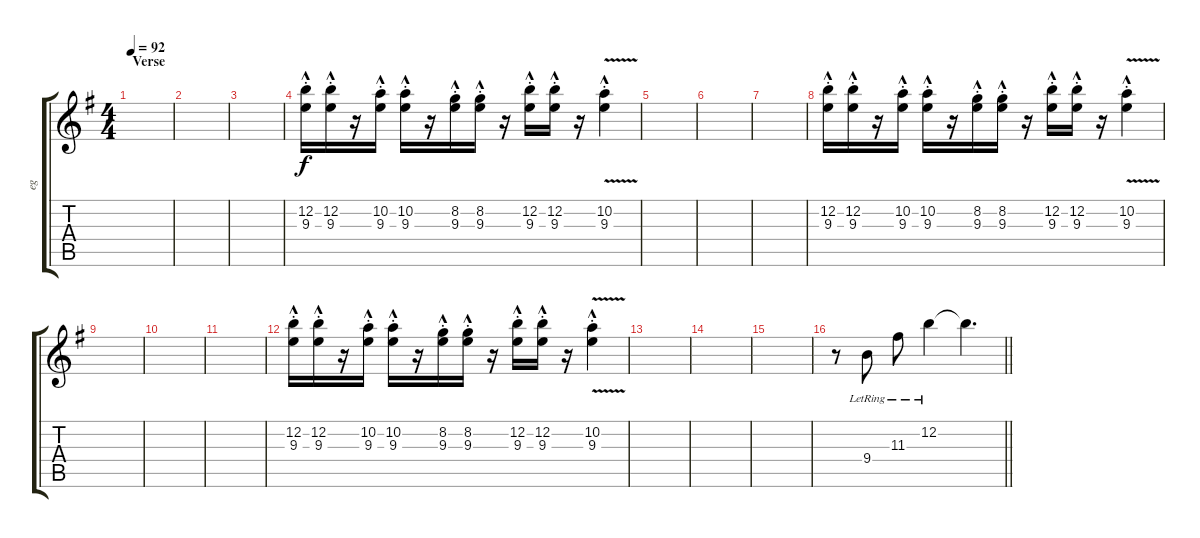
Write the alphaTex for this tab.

\track ("eg" "eg") {instrument overdrivenguitar}
\staff {score tabs}
\tuning (E4 B3 G3 D3 A2 E2) {hide}
\ts (4 4)
\section ("" "Verse ")
\tempo 92
\clef g2
\ks g
|
|
|
(12.2{hac st} 9.3{hac st}).16 (12.2{hac st} 9.3{hac st}).16 r.16 (10.2{hac st} 9.3{hac st}).16 (10.2{hac st} 9.3{hac st}).16 r.16 (8.2{hac st} 9.3{hac st}).16 (8.2{hac st} 9.3{hac st}).16 r.16 (12.2{hac st} 9.3{hac st}).16 (12.2{hac st} 9.3{hac st}).16 r.16 (10.2{v hac st} 9.3{v hac st}).4 |
|
|
|
(12.2{hac st} 9.3{hac st}).16 (12.2{hac st} 9.3{hac st}).16 r.16 (10.2{hac st} 9.3{hac st}).16 (10.2{hac st} 9.3{hac st}).16 r.16 (8.2{hac st} 9.3{hac st}).16 (8.2{hac st} 9.3{hac st}).16 r.16 (12.2{hac st} 9.3{hac st}).16 (12.2{hac st} 9.3{hac st}).16 r.16 (10.2{v hac st} 9.3{v hac st}).4 |
|
|
|
(12.2{hac st} 9.3{hac st}).16 (12.2{hac st} 9.3{hac st}).16 r.16 (10.2{hac st} 9.3{hac st}).16 (10.2{hac st} 9.3{hac st}).16 r.16 (8.2{hac st} 9.3{hac st}).16 (8.2{hac st} 9.3{hac st}).16 r.16 (12.2{hac st} 9.3{hac st}).16 (12.2{hac st} 9.3{hac st}).16 r.16 (10.2{v hac st} 9.3{v hac st}).4 |
|
|
|
\barLineRight lightlight
r.8 9.4{lr}.8{dy f} 11.3{lr}.8 12.2{lr}.4 12.2{t}.4{d}
